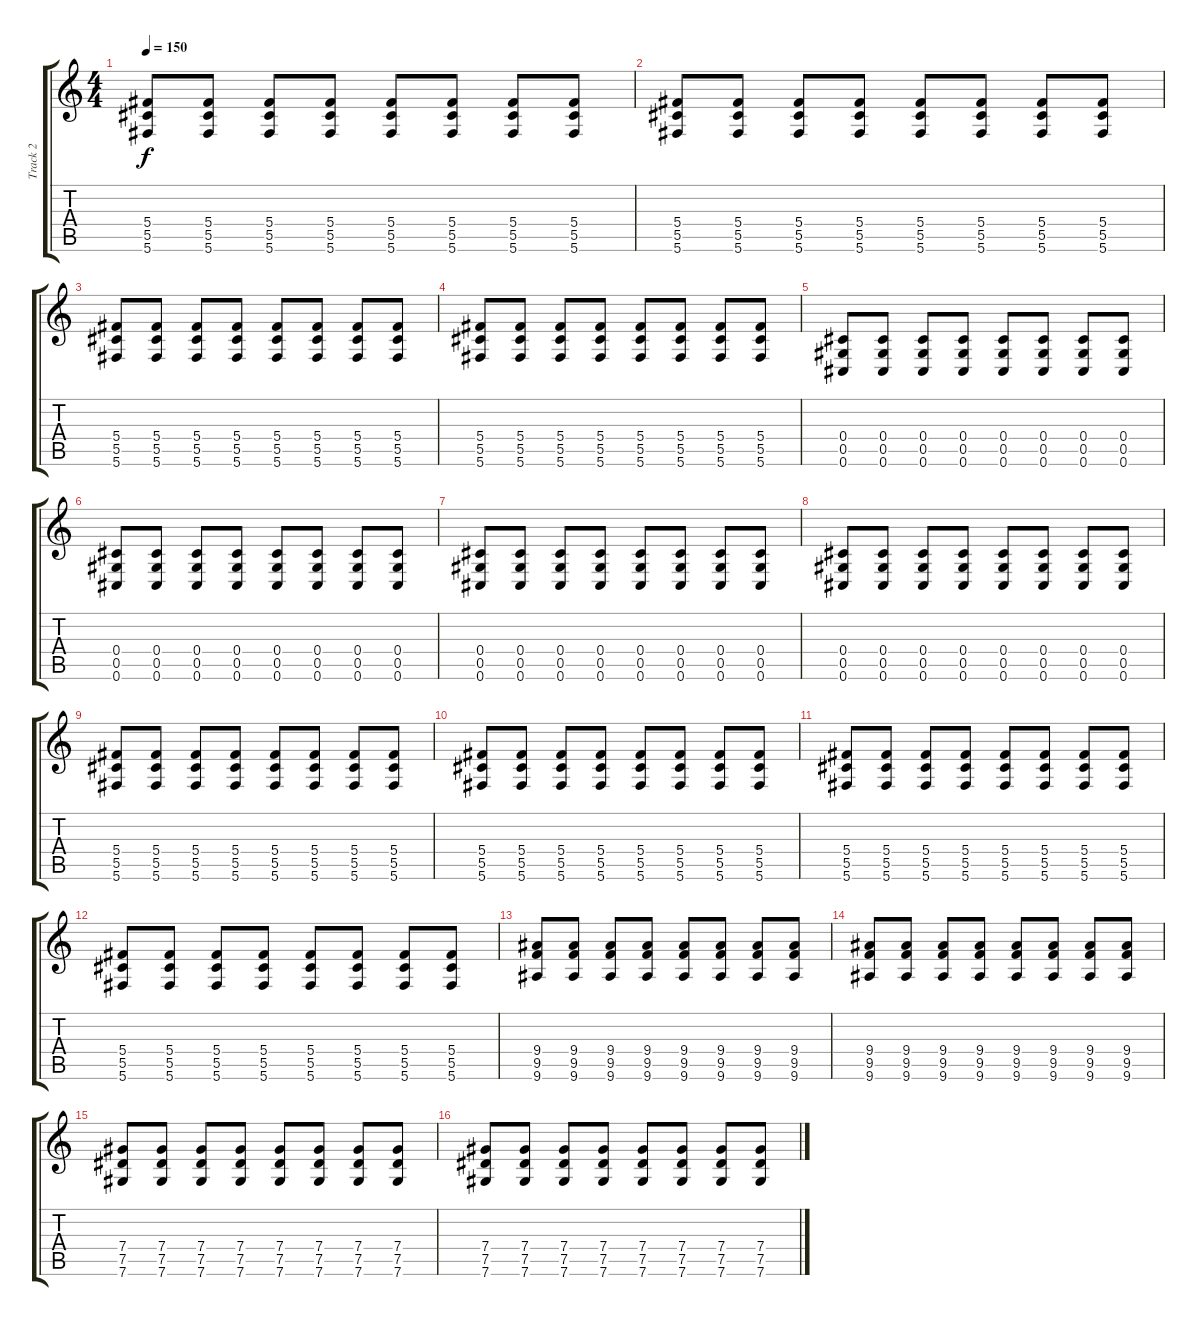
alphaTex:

\track ("Track 2" "Track 2") {instrument distortionguitar bank 255}
\staff {score tabs}
\tuning (Eb4 Bb3 Gb3 Db3 Ab2 Db2) {hide}
\ts (4 4)
\tempo 150
\clef g2
\ks c
(5.4 5.5 5.6).8{dy f} (5.4 5.5 5.6).8 (5.4 5.5 5.6).8 (5.4 5.5 5.6).8 (5.4 5.5 5.6).8 (5.4 5.5 5.6).8 (5.4 5.5 5.6).8 (5.4 5.5 5.6).8 |
(5.4 5.5 5.6).8 (5.4 5.5 5.6).8 (5.4 5.5 5.6).8 (5.4 5.5 5.6).8 (5.4 5.5 5.6).8 (5.4 5.5 5.6).8 (5.4 5.5 5.6).8 (5.4 5.5 5.6).8 |
(5.4 5.5 5.6).8 (5.4 5.5 5.6).8 (5.4 5.5 5.6).8 (5.4 5.5 5.6).8 (5.4 5.5 5.6).8 (5.4 5.5 5.6).8 (5.4 5.5 5.6).8 (5.4 5.5 5.6).8 |
(5.4 5.5 5.6).8 (5.4 5.5 5.6).8 (5.4 5.5 5.6).8 (5.4 5.5 5.6).8 (5.4 5.5 5.6).8 (5.4 5.5 5.6).8 (5.4 5.5 5.6).8 (5.4 5.5 5.6).8 |
(0.4 0.5 0.6).8 (0.4 0.5 0.6).8 (0.4 0.5 0.6).8 (0.4 0.5 0.6).8 (0.4 0.5 0.6).8 (0.4 0.5 0.6).8 (0.4 0.5 0.6).8 (0.4 0.5 0.6).8 |
(0.4 0.5 0.6).8 (0.4 0.5 0.6).8 (0.4 0.5 0.6).8 (0.4 0.5 0.6).8 (0.4 0.5 0.6).8 (0.4 0.5 0.6).8 (0.4 0.5 0.6).8 (0.4 0.5 0.6).8 |
(0.4 0.5 0.6).8 (0.4 0.5 0.6).8 (0.4 0.5 0.6).8 (0.4 0.5 0.6).8 (0.4 0.5 0.6).8 (0.4 0.5 0.6).8 (0.4 0.5 0.6).8 (0.4 0.5 0.6).8 |
(0.4 0.5 0.6).8 (0.4 0.5 0.6).8 (0.4 0.5 0.6).8 (0.4 0.5 0.6).8 (0.4 0.5 0.6).8 (0.4 0.5 0.6).8 (0.4 0.5 0.6).8 (0.4 0.5 0.6).8 |
(5.4 5.5 5.6).8 (5.4 5.5 5.6).8 (5.4 5.5 5.6).8 (5.4 5.5 5.6).8 (5.4 5.5 5.6).8 (5.4 5.5 5.6).8 (5.4 5.5 5.6).8 (5.4 5.5 5.6).8 |
(5.4 5.5 5.6).8 (5.4 5.5 5.6).8 (5.4 5.5 5.6).8 (5.4 5.5 5.6).8 (5.4 5.5 5.6).8 (5.4 5.5 5.6).8 (5.4 5.5 5.6).8 (5.4 5.5 5.6).8 |
(5.4 5.5 5.6).8 (5.4 5.5 5.6).8 (5.4 5.5 5.6).8 (5.4 5.5 5.6).8 (5.4 5.5 5.6).8 (5.4 5.5 5.6).8 (5.4 5.5 5.6).8 (5.4 5.5 5.6).8 |
(5.4 5.5 5.6).8 (5.4 5.5 5.6).8 (5.4 5.5 5.6).8 (5.4 5.5 5.6).8 (5.4 5.5 5.6).8 (5.4 5.5 5.6).8 (5.4 5.5 5.6).8 (5.4 5.5 5.6).8 |
(9.4 9.5 9.6).8 (9.4 9.5 9.6).8 (9.4 9.5 9.6).8 (9.4 9.5 9.6).8 (9.4 9.5 9.6).8 (9.4 9.5 9.6).8 (9.4 9.5 9.6).8 (9.4 9.5 9.6).8 |
(9.4 9.5 9.6).8 (9.4 9.5 9.6).8 (9.4 9.5 9.6).8 (9.4 9.5 9.6).8 (9.4 9.5 9.6).8 (9.4 9.5 9.6).8 (9.4 9.5 9.6).8 (9.4 9.5 9.6).8 |
(7.4 7.5 7.6).8 (7.4 7.5 7.6).8 (7.4 7.5 7.6).8 (7.4 7.5 7.6).8 (7.4 7.5 7.6).8 (7.4 7.5 7.6).8 (7.4 7.5 7.6).8 (7.4 7.5 7.6).8 |
(7.4 7.5 7.6).8 (7.4 7.5 7.6).8 (7.4 7.5 7.6).8 (7.4 7.5 7.6).8 (7.4 7.5 7.6).8 (7.4 7.5 7.6).8 (7.4 7.5 7.6).8 (7.4 7.5 7.6).8
